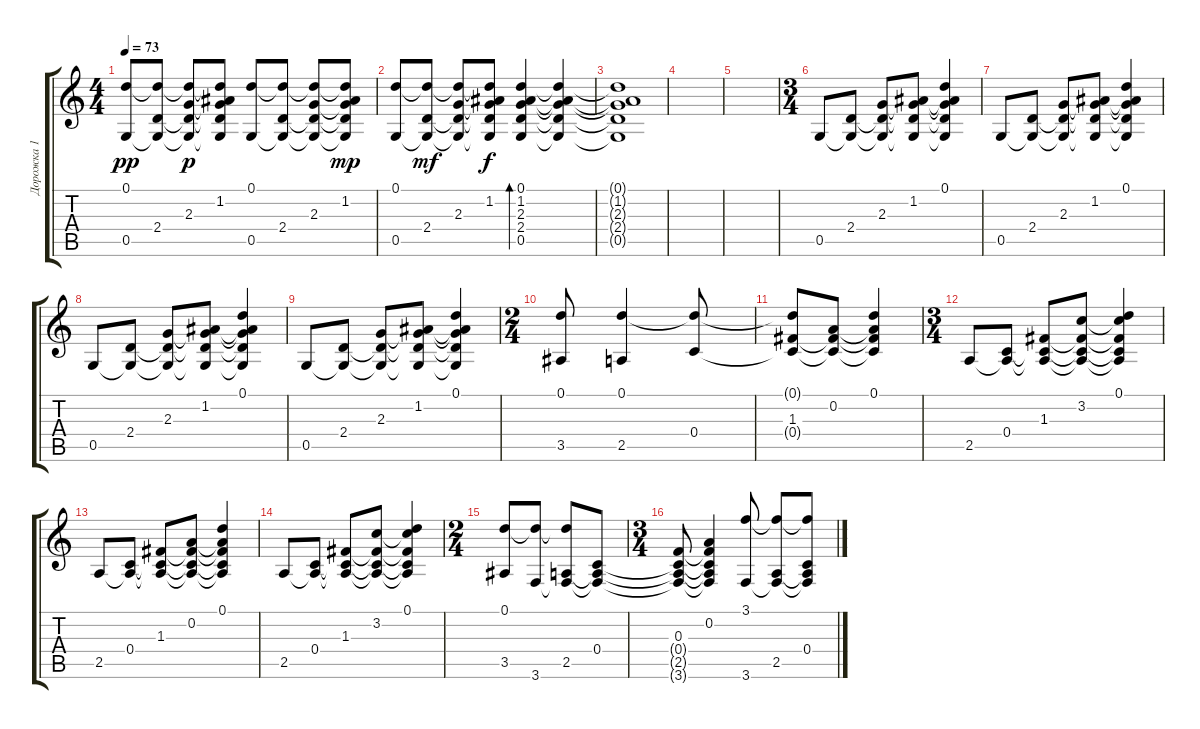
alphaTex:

\track ("Дорожка 1" "Дорожка 1") {instrument acousticguitarnylon}
\staff {score tabs}
\tuning (D4 A3 F3 C3 G2 D2) {hide}
\ts (4 4)
\tempo 73
\clef g2
\ks c
(0.1 0.5).8{dy pp instrument acousticguitarnylon} (0.1{t} 2.4 0.5{t}).8 (0.1{t} 2.3 2.4{t} 0.5{t}).8{dy p} (0.1{t} 1.2 2.3{t} 2.4{t} 0.5{t}).8 (0.1 0.5).8 (0.1{t} 2.4 0.5{t}).8 (0.1{t} 2.3 2.4{t} 0.5{t}).8 (0.1{t} 1.2 2.3{t} 2.4{t} 0.5{t}).8{dy mp} |
(0.1 0.5).8 (0.1{t} 2.4 0.5{t}).8{dy mf} (0.1{t} 2.3 2.4{t} 0.5{t}).8 (0.1{t} 1.2 2.3{t} 2.4{t} 0.5{t}).8{dy f} (0.1 1.2 2.3 2.4 0.5).4{bd 240} (0.1{t} 1.2{t} 2.3{t} 2.4{t} 0.5{t}).4 |
(0.1{t} 1.2{t} 2.3{t} 2.4{t} 0.5{t}).1 |
|
|
\ts (3 4)
0.5.8 (2.4 0.5{t}).8 (2.3 2.4{t} 0.5{t}).8 (1.2 2.3{t} 2.4{t} 0.5{t}).8 (0.1 1.2{t} 2.3{t} 2.4{t} 0.5{t}).4 |
0.5.8 (2.4 0.5{t}).8 (2.3 2.4{t} 0.5{t}).8 (1.2 2.3{t} 2.4{t} 0.5{t}).8 (0.1 1.2{t} 2.3{t} 2.4{t} 0.5{t}).4 |
0.5.8 (2.4 0.5{t}).8 (2.3 2.4{t} 0.5{t}).8 (1.2 2.3{t} 2.4{t} 0.5{t}).8 (0.1 1.2{t} 2.3{t} 2.4{t} 0.5{t}).4 |
0.5.8 (2.4 0.5{t}).8 (2.3 2.4{t} 0.5{t}).8 (1.2 2.3{t} 2.4{t} 0.5{t}).8 (0.1 1.2{t} 2.3{t} 2.4{t} 0.5{t}).4 |
\ts (2 4)
(0.1 3.5).8 (0.1 2.5).4 (0.1{t} 0.4).8 |
(0.1{t} 1.3 0.4{t}).8 (0.2 1.3{t} 0.4{t}).8 (0.1 0.2{t} 1.3{t} 0.4{t}).4 |
\ts (3 4)
2.5.8 (0.4 2.5{t}).8 (1.3 0.4{t} 2.5{t}).8 (3.2 1.3{t} 0.4{t} 2.5{t}).8 (0.1 3.2{t} 1.3{t} 0.4{t} 2.5{t}).4 |
2.5.8 (0.4 2.5{t}).8 (1.3 0.4{t} 2.5{t}).8 (0.2 1.3{t} 0.4{t} 2.5{t}).8 (0.1 0.2{t} 1.3{t} 0.4{t} 2.5{t}).4 |
2.5.8 (0.4 2.5{t}).8 (1.3 0.4{t} 2.5{t}).8 (3.2 1.3{t} 0.4{t} 2.5{t}).8 (0.1 3.2{t} 1.3{t} 0.4{t} 2.5{t}).4 |
\ts (2 4)
(0.1 3.5).8 (0.1{t} 3.6).8 (0.1{t} 2.5 3.6{t}).8 (0.4 2.5{t} 3.6{t}).8 |
\ts (3 4)
(0.3 0.4{t} 2.5{t} 3.6{t}).8 (0.2 0.3{t} 0.4{t} 2.5{t} 3.6{t}).4 (3.1 3.6).8 (3.1{t} 2.5 3.6{t}).8 (3.1{t} 0.4 2.5{t} 3.6{t}).8
